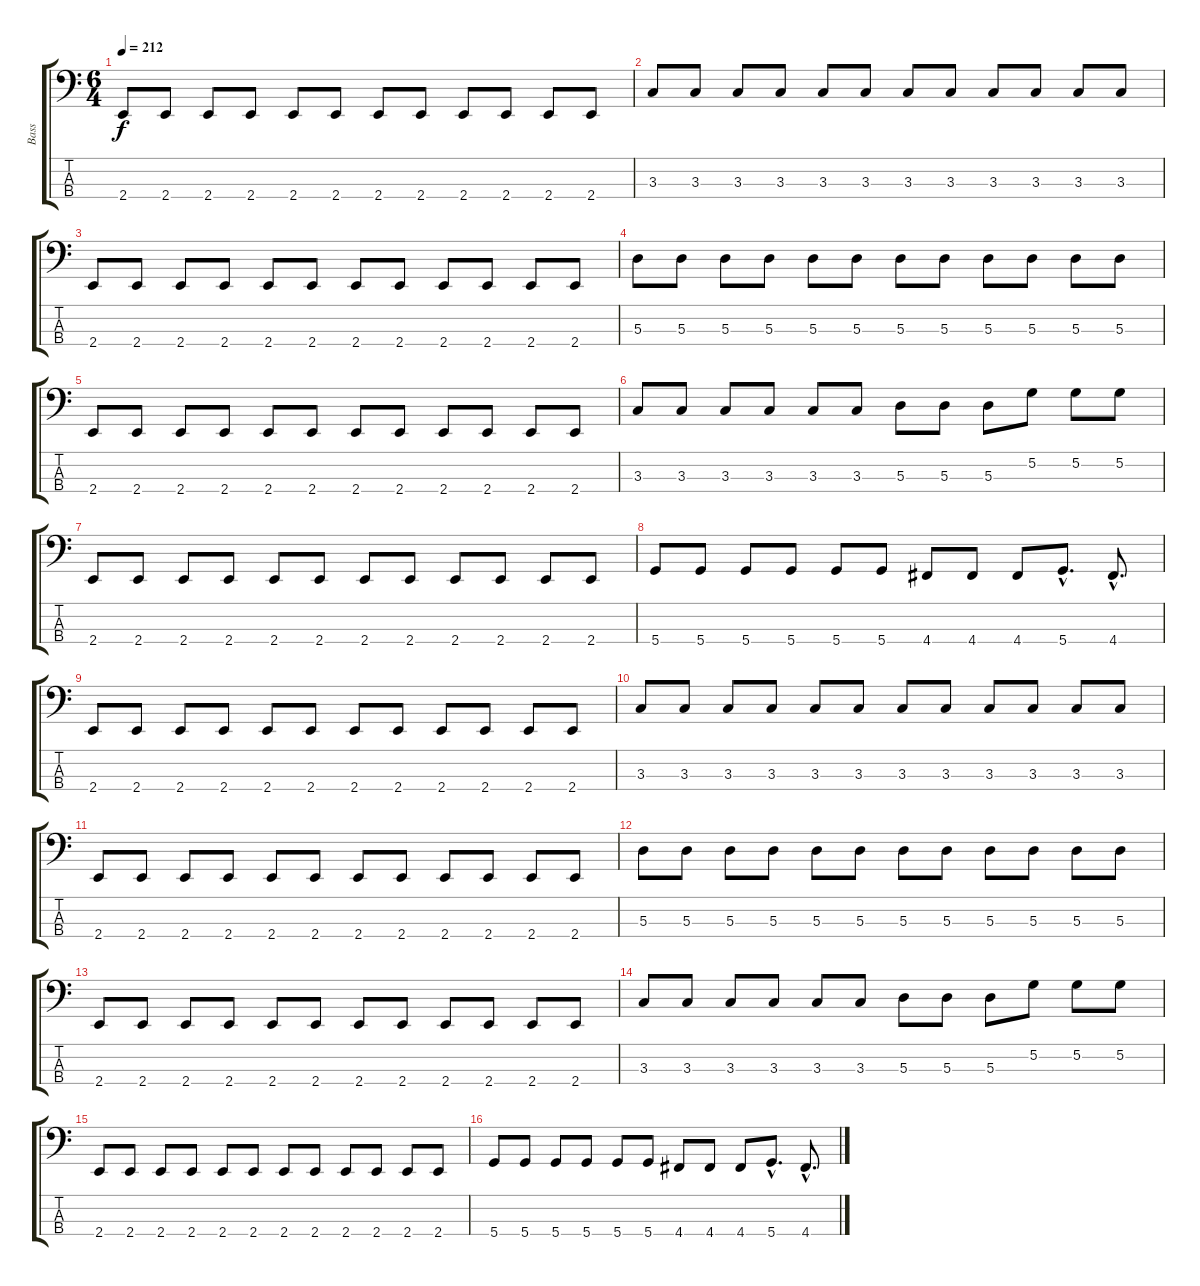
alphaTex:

\track ("Bass" "Bass") {instrument electricbassfinger}
\staff {score tabs}
\tuning (G2 D2 A1 D1) {hide}
\ts (6 4)
\tempo 212
\clef f4
\ks c
2.4.8{dy f instrument electricbassfinger} 2.4.8 2.4.8 2.4.8 2.4.8 2.4.8 2.4.8 2.4.8 2.4.8 2.4.8 2.4.8 2.4.8 |
3.3.8 3.3.8 3.3.8 3.3.8 3.3.8 3.3.8 3.3.8 3.3.8 3.3.8 3.3.8 3.3.8 3.3.8 |
2.4.8 2.4.8 2.4.8 2.4.8 2.4.8 2.4.8 2.4.8 2.4.8 2.4.8 2.4.8 2.4.8 2.4.8 |
5.3.8 5.3.8 5.3.8 5.3.8 5.3.8 5.3.8 5.3.8 5.3.8 5.3.8 5.3.8 5.3.8 5.3.8 |
2.4.8 2.4.8 2.4.8 2.4.8 2.4.8 2.4.8 2.4.8 2.4.8 2.4.8 2.4.8 2.4.8 2.4.8 |
3.3.8 3.3.8 3.3.8 3.3.8 3.3.8 3.3.8 5.3.8 5.3.8 5.3.8 5.2.8 5.2.8 5.2.8 |
2.4.8 2.4.8 2.4.8 2.4.8 2.4.8 2.4.8 2.4.8 2.4.8 2.4.8 2.4.8 2.4.8 2.4.8 |
5.4.8 5.4.8 5.4.8 5.4.8 5.4.8 5.4.8 4.4.8 4.4.8 4.4.8 5.4{hac}.8{d} 4.4{hac}.8{d} |
2.4.8 2.4.8 2.4.8 2.4.8 2.4.8 2.4.8 2.4.8 2.4.8 2.4.8 2.4.8 2.4.8 2.4.8 |
3.3.8 3.3.8 3.3.8 3.3.8 3.3.8 3.3.8 3.3.8 3.3.8 3.3.8 3.3.8 3.3.8 3.3.8 |
2.4.8 2.4.8 2.4.8 2.4.8 2.4.8 2.4.8 2.4.8 2.4.8 2.4.8 2.4.8 2.4.8 2.4.8 |
5.3.8 5.3.8 5.3.8 5.3.8 5.3.8 5.3.8 5.3.8 5.3.8 5.3.8 5.3.8 5.3.8 5.3.8 |
2.4.8 2.4.8 2.4.8 2.4.8 2.4.8 2.4.8 2.4.8 2.4.8 2.4.8 2.4.8 2.4.8 2.4.8 |
3.3.8 3.3.8 3.3.8 3.3.8 3.3.8 3.3.8 5.3.8 5.3.8 5.3.8 5.2.8 5.2.8 5.2.8 |
2.4.8 2.4.8 2.4.8 2.4.8 2.4.8 2.4.8 2.4.8 2.4.8 2.4.8 2.4.8 2.4.8 2.4.8 |
5.4.8 5.4.8 5.4.8 5.4.8 5.4.8 5.4.8 4.4.8 4.4.8 4.4.8 5.4{hac}.8{d} 4.4{hac}.8{d}
